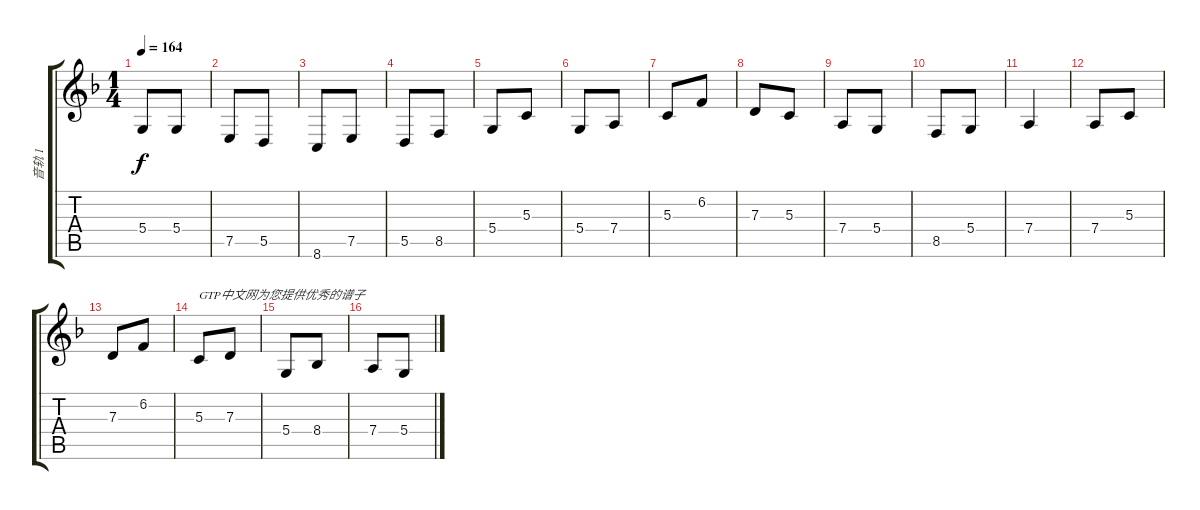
\track ("音轨 1" "音轨 1") {instrument stringensemble1}
\staff {score tabs}
\tuning (E4 B3 G3 D3 A2 E2) {hide}
\ts (1 4)
\tempo 164
\clef g2
\ks f
5.4.8{dy f} 5.4.8 |
7.5.8 5.5.8 |
8.6.8 7.5.8 |
5.5.8 8.5.8 |
5.4.8 5.3.8 |
5.4.8 7.4.8 |
5.3.8 6.2.8 |
7.3.8 5.3.8 |
7.4.8 5.4.8 |
8.5.8 5.4.8 |
7.4.4 |
7.4.8 5.3.8 |
7.3.8 6.2.8 |
5.3.8{txt "GTP中文网为您提供优秀的谱子"} 7.3.8 |
5.4.8 8.4.8 |
7.4.8 5.4.8
